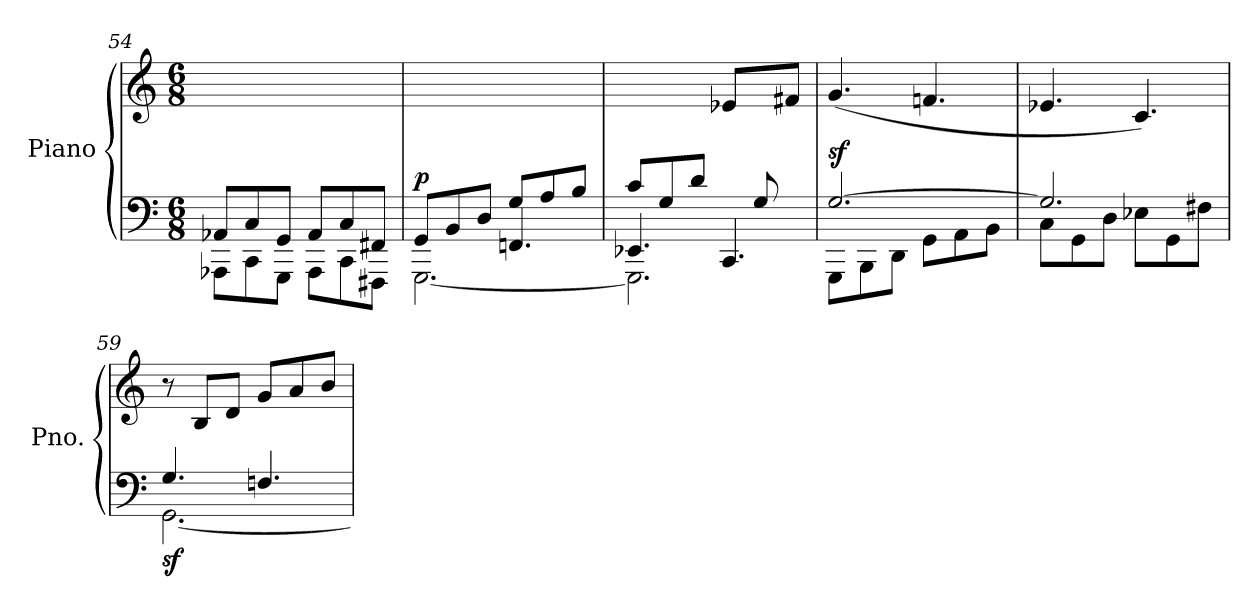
**kern	**kern	**dynam
*part1	*part1	*part1
*staff2	*staff1	*staff1/2
*I"Piano	*	*
*I'Pno.	*	*
*clefF4	*clefG2	*
*k[]	*k[]	*
*C:	*C:	*
*M6/8	*M6/8	*
=54	=54	=54
*^	*	*
8AA-X/L	8AAA-X\L	2.ryy	.
8C/	8CC\	.	.
8GG/J	8GGG\J	.	.
8AA-/L	8AAA-\L	.	.
8C/	8CC\	.	.
8FF#X/J	8FFF#X\J	.	.
!!LO:LB:g=z
=55	=55	=55	=55
*	*^	*	*
!	!	!	!	!LO:DY:a=2
8GG/L	[2.GGG\	4.ryy	2.ryy	p
8BB/	.	.	.	.
8D/J	.	.	.	.
8G/L	.	4.FFn/	.	.
8A/	.	.	.	.
8B/J	.	.	.	.
=56	=56	=56	=56	=56
8c/L	2.GGG\]	4.EE-X/	4.ryy	.
8G/	.	.	.	.
8d/J	.	.	.	.
8ryy	.	4.CC/	8e-X/L	.
8G/	.	.	8ryy	.
8ryy	.	.	8f#X/J	.
*	*v	*v	*	*
=57	=57	=57	=57
!	!	!	!LO:DY:a=2
[2.G/	8GGG\L	(4.g/	sf
.	8BBB\	.	.
.	8DD\J	.	.
.	8GG\L	4.fn/	.
.	8AA\	.	.
.	8BB\J	.	.
=58	=58	=58	=58
2.G/]	8C\L	4.e-X/	.
.	8GG\	.	.
.	8D\J	.	.
.	8E-X\L	4.c/)	.
.	8GG\	.	.
.	8F#X\J	.	.
=59	=59	=59	=59
!	!	!	!LO:DY:b=2
4.G/	[2.GG\	8r	sf
.	.	8B/L	.
.	.	8d/J	.
4.Fn/	.	8g/L	.
.	.	8a/	.
.	.	8b/J	.
*v	*v	*	*
=	=	=
*-	*-	*-
